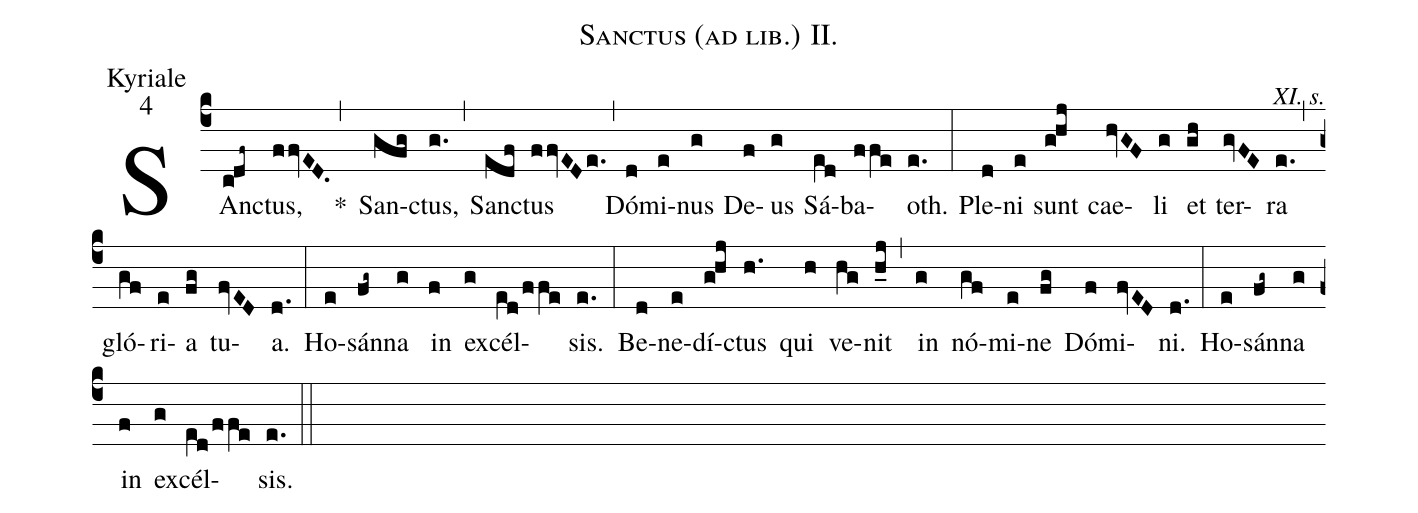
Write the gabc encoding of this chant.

name:Sanctus (ad lib.) II.;
office-part:Kyriale;
mode:4;
commentary:XI. s.;
%%
(c4) SAn(cdf~)ctus,(ffvED.) <clear>*(,) San(gfg)ctus,(g.) (,) San(edf)ctus(ffvEDe.) (,) Dó(d)mi(e)nus(g) De(f)us(g) Sá(e[ll:1]d)ba(ffe)oth.(e.) (:) Ple(d)ni(e) sunt(ghj) cae(hvGF)li(g) et(gh) ter(gvFE)ra(e.) (,) gló(gf)ri(e)a(fg) tu(fvED)a.(d.) (:) Ho(e)sán(fg~)na(g) in(f) ex(g)cél(e[ll:1]d/ffe)sis.(e.) (:) Be(d)ne(e)dí(ghj)ctus(h.) qui(h) ve(hg)nit(h_j) (,) in(g) nó(gf)mi(e)ne(fg) Dó(f)mi(fvED)ni.(d.) (:) Ho(e)sán(fg~)na(g) in(f) ex(g)cél(e[ll:1]d/ffe)sis.(e.) (::)
